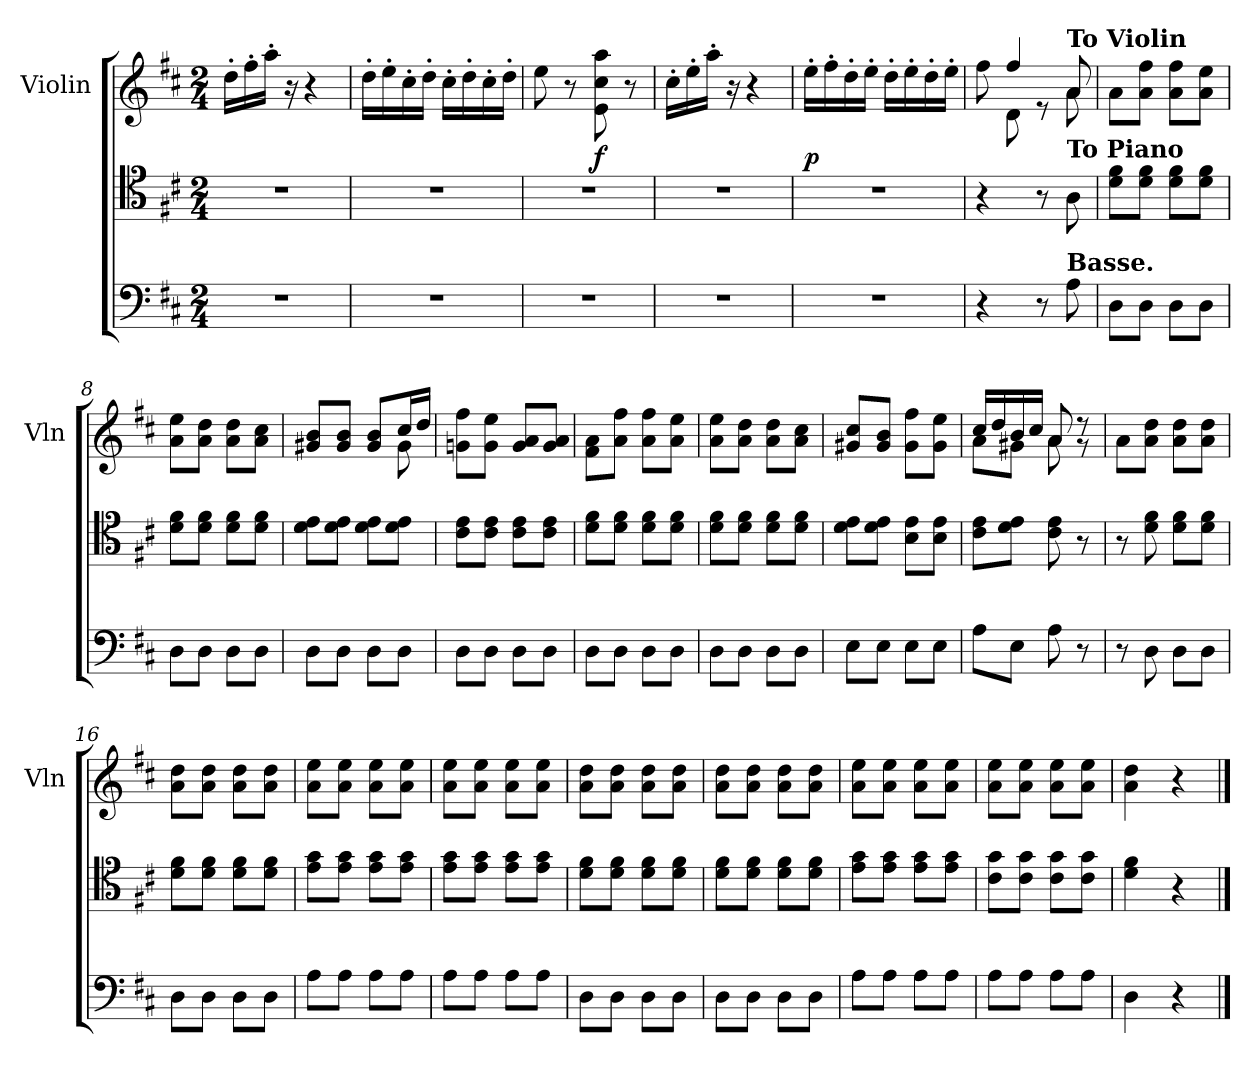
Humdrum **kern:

**kern	**kern	**kern	**dynam
*part2	*part2	*part1	*part1
*staff3	*staff2	*staff1	*staff1
*	*	*I"Violin	*
*	*	*I'Vln	*
*clefF4	*clefC4	*clefG2	*
*k[f#c#]	*k[f#c#]	*k[f#c#]	*
*M2/4	*M2/4	*M2/4	*
=1	=1	=1	=1
2r	2r	16dd'\LL	.
.	.	16ff#'\	.
.	.	16aa'\JJ	.
.	.	16r	.
.	.	4r	.
=2	=2	=2	=2
2r	2r	16dd'\LL	.
.	.	16ee'\	.
.	.	16cc#'\	.
.	.	16dd'\JJ	.
.	.	16cc#'\LL	.
.	.	16dd'\	.
.	.	16cc#'\	.
.	.	16dd'\JJ	.
=3	=3	=3	=3
2r	2r	8ee\	.
.	.	8r	.
!	!	!	!LO:DY:b
.	.	8e\ 8cc#\ 8aa\	f
.	.	8r	.
=4	=4	=4	=4
2r	2r	16cc#'\LL	.
.	.	16ee'\	.
.	.	16aa'\JJ	.
.	.	16r	.
.	.	4r	.
=5	=5	=5	=5
!	!	!	!LO:DY:b
2r	2r	16ee'\LL	p
.	.	16ff#'\	.
.	.	16dd'\	.
.	.	16ee'\JJ	.
.	.	16dd'\LL	.
.	.	16ee'\	.
.	.	16dd'\	.
.	.	16ee'\JJ	.
!!LO:LB:g=z
=6	=6	=6	=6
*	*	*^	*
4r	4r	8ff#\	8ryy	.
.	.	4ff#/	8d\	.
8r	8r	.	8r	.
!	!	!LO:TX:a:B:t=To Violin	!	!
!	!LO:TX:a:B:t=To Piano	!	!	!
!LO:TX:a:B:t=Basse.	!	!	!	!
8A\	8A\	8a/	8a\	.
*	*	*v	*v	*
=7	=7	=7	=7
8D\L	8d\ 8f#\L	8a\L	.
8D\J	8d\ 8f#\J	8a\ 8ff#\J	.
8D\L	8d\ 8f#\L	8a\ 8ff#\L	.
8D\J	8d\ 8f#\J	8a\ 8ee\J	.
=8	=8	=8	=8
8D\L	8d\ 8f#\L	8a\ 8ee\L	.
8D\J	8d\ 8f#\J	8a\ 8dd\J	.
8D\L	8d\ 8f#\L	8a\ 8dd\L	.
8D\J	8d\ 8f#\J	8a\ 8cc#\J	.
=9	=9	=9	=9
*	*	*^	*
8D\L	8d\ 8e\L	8g#X/ 8b/L	4ryy	.
8D\J	8d\ 8e\J	8g#/ 8b/J	.	.
8D\L	8d\ 8e\L	8g#/ 8b/L	8ryy	.
8D\J	8d\ 8e\J	16cc#/L	8g#\	.
.	.	16dd/JJ	.	.
*	*	*v	*v	*
=10	=10	=10	=10
8D\L	8c#\ 8e\L	8gn\ 8ff#\L	.
8D\J	8c#\ 8e\J	8g\ 8ee\J	.
8D\L	8c#\ 8e\L	8g/ 8a/L	.
8D\J	8c#\ 8e\J	8g/ 8a/J	.
=11	=11	=11	=11
8D\L	8d\ 8f#\L	8f#\ 8a\L	.
8D\J	8d\ 8f#\J	8a\ 8ff#\J	.
8D\L	8d\ 8f#\L	8a\ 8ff#\L	.
8D\J	8d\ 8f#\J	8a\ 8ee\J	.
=12	=12	=12	=12
8D\L	8d\ 8f#\L	8a\ 8ee\L	.
8D\J	8d\ 8f#\J	8a\ 8dd\J	.
8D\L	8d\ 8f#\L	8a\ 8dd\L	.
8D\J	8d\ 8f#\J	8a\ 8cc#\J	.
=13	=13	=13	=13
8E\L	8d\ 8e\L	8g#X/ 8cc#/L	.
8E\J	8d\ 8e\J	8g#/ 8b/J	.
8E\L	8B\ 8e\L	8g#\ 8ff#\L	.
8E\J	8B\ 8e\J	8g#\ 8ee\J	.
!!LO:LB:g=z
=14	=14	=14	=14
*	*	*^	*
8A\L	8c#\ 8e\L	16cc#/LL	8a\L	.
.	.	16dd/	.	.
8E\J	8d\ 8e\J	16b/	8g#X\J	.
.	.	16cc#/JJ	.	.
8A\	8c#\ 8e\	8a/	8a\	.
8r	8r	8r	8r	.
*	*	*v	*v	*
=15	=15	=15	=15
8r	8r	8a\L	.
8D\	8d\ 8f#\	8a\ 8dd\J	.
8D\L	8d\ 8f#\L	8a\ 8dd\L	.
8D\J	8d\ 8f#\J	8a\ 8dd\J	.
=16	=16	=16	=16
8D\L	8d\ 8f#\L	8a\ 8dd\L	.
8D\J	8d\ 8f#\J	8a\ 8dd\J	.
8D\L	8d\ 8f#\L	8a\ 8dd\L	.
8D\J	8d\ 8f#\J	8a\ 8dd\J	.
=17	=17	=17	=17
8A\L	8e\ 8g\L	8a\ 8ee\L	.
8A\J	8e\ 8g\J	8a\ 8ee\J	.
8A\L	8e\ 8g\L	8a\ 8ee\L	.
8A\J	8e\ 8g\J	8a\ 8ee\J	.
=18	=18	=18	=18
8A\L	8e\ 8g\L	8a\ 8ee\L	.
8A\J	8e\ 8g\J	8a\ 8ee\J	.
8A\L	8e\ 8g\L	8a\ 8ee\L	.
8A\J	8e\ 8g\J	8a\ 8ee\J	.
=19	=19	=19	=19
8D\L	8d\ 8f#\L	8a\ 8dd\L	.
8D\J	8d\ 8f#\J	8a\ 8dd\J	.
8D\L	8d\ 8f#\L	8a\ 8dd\L	.
8D\J	8d\ 8f#\J	8a\ 8dd\J	.
=20	=20	=20	=20
8D\L	8d\ 8f#\L	8a\ 8dd\L	.
8D\J	8d\ 8f#\J	8a\ 8dd\J	.
8D\L	8d\ 8f#\L	8a\ 8dd\L	.
8D\J	8d\ 8f#\J	8a\ 8dd\J	.
!!LO:LB:g=z
=21	=21	=21	=21
8A\L	8e\ 8g\L	8a\ 8ee\L	.
8A\J	8e\ 8g\J	8a\ 8ee\J	.
8A\L	8e\ 8g\L	8a\ 8ee\L	.
8A\J	8e\ 8g\J	8a\ 8ee\J	.
=22	=22	=22	=22
8A\L	8c#\ 8g\L	8a\ 8ee\L	.
8A\J	8c#\ 8g\J	8a\ 8ee\J	.
8A\L	8c#\ 8g\L	8a\ 8ee\L	.
8A\J	8c#\ 8g\J	8a\ 8ee\J	.
=23	=23	=23	=23
4D\	4d\ 4f#\	4a\ 4dd\	.
4r	4r	4r	.
==	==	==	==
*-	*-	*-	*-
